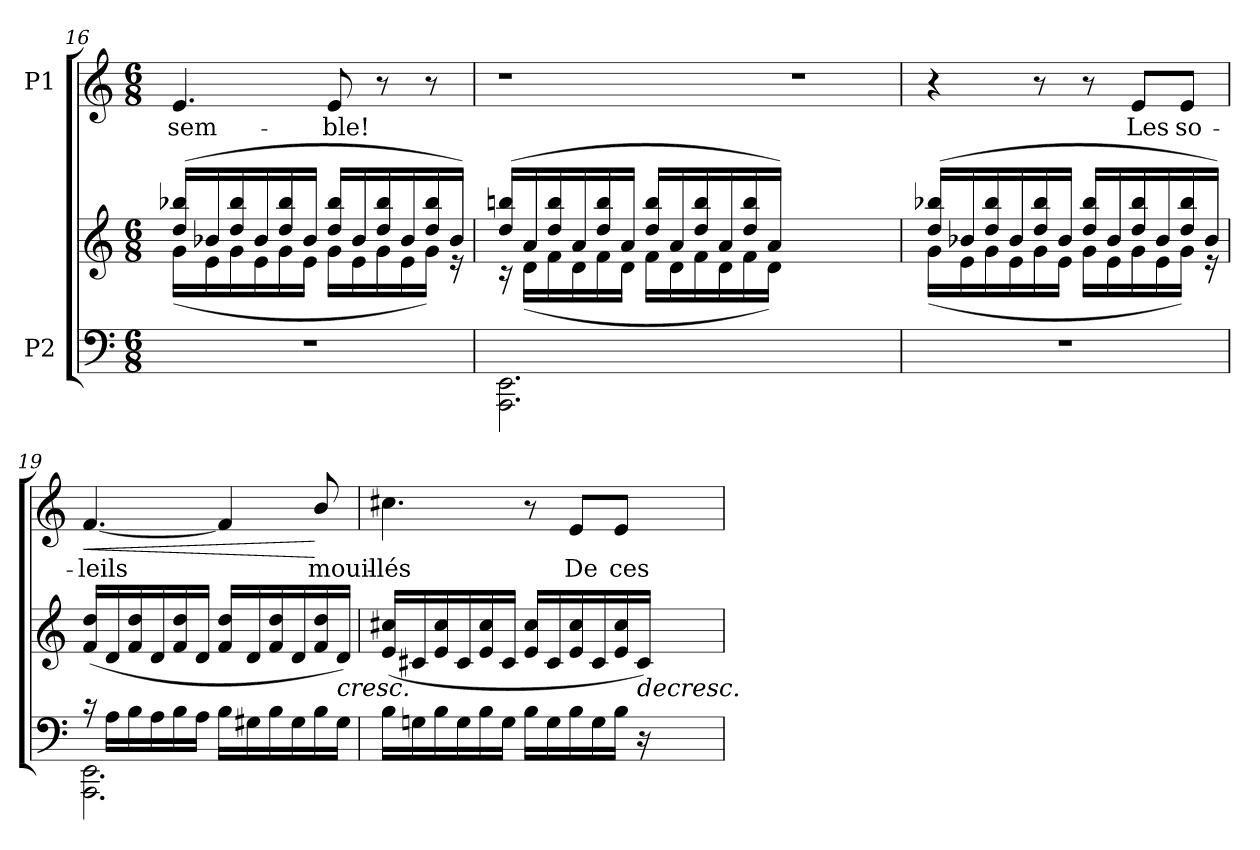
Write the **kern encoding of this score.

**kern	**kern	**dynam	**kern	**text	**dynam
*part2	*part2	*part2	*part1	*part1	*part1
*staff3	*staff2	*staff2/3	*staff1	*staff1	*staff1
*I"P2	*	*	*I"P1	*	*
*clefF4	*clefG2	*	*clefG2	*	*
*k[]	*k[]	*	*k[]	*	*
*C:	*C:	*	*C:	*	*
*M6/8	*M6/8	*	*M6/8	*	*
=16	=16	=16	=16	=16	=16
!LO:N:vis=1	!	!	!	!	!
*	*^	*	*	*	*
!	!	!	!	!	!LO:LY:b:color=#000000	!
2.r	(16ddi/ 16bb-XiLL	(16gi\LL	.	4.ei/	-sem-	.
.	16b-Xi/	16ei\	.	.	.	.
.	16ddi/ 16bb-i	16gi\	.	.	.	.
.	16b-i/	16ei\	.	.	.	.
.	16ddi/ 16bb-i	16gi\	.	.	.	.
.	16b-i/JJ	16ei\JJ	.	.	.	.
!	!	!	!	!	!LO:LY:b:color=#000000	!
.	16ddi/ 16bb-iLL	16gi\LL	.	8ei/	-ble!	.
.	16b-i/	16ei\	.	.	.	.
.	16ddi/ 16bb-i	16gi\	.	8r	.	.
.	16b-i/	16ei\	.	.	.	.
.	16ddi/ 16bb-i	16gi\JJ)	.	8r	.	.
.	16b-i/JJ)	16r	.	.	.	.
!!LO:PB:g=z
=17	=17	=17	=17	=17	=17	=17
!	!	!	!	!LO:N:vis=1	!	!
2.AAAi\ 2.EEi	(16ddi/ 16bbniLL	16r	.	2.r	.	.
.	16ai/	(16di\LL	.	.	.	.
.	16ddi/ 16bbi	16fi\	.	.	.	.
.	16ai/	16di\	.	.	.	.
.	16ddi/ 16bbi	16fi\	.	.	.	.
.	16ai/JJ	16di\JJ	.	.	.	.
.	16ddi/ 16bbiLL	16fi\LL	.	.	.	.
.	16ai/	16di\	.	.	.	.
.	16ddi/ 16bbi	16fi\	.	.	.	.
.	16ai/	16di\	.	.	.	.
.	16ddi/ 16bbi	16fi\	.	.	.	.
.	16ai/JJ)	16di\JJ)	.	.	.	.
!	!	!	!	!LO:N:vis=1	!	!
2.ryy	2.ryy	2.ryy	.	2.r	.	.
=18	=18	=18	=18	=18	=18	=18
!LO:N:vis=1	!	!	!	!	!	!
2.r	(16ddi/ 16bb-XiLL	(16gi\LL	.	4r	.	.
.	16b-Xi/	16ei\	.	.	.	.
.	16ddi/ 16bb-i	16gi\	.	.	.	.
.	16b-i/	16ei\	.	.	.	.
.	16ddi/ 16bb-i	16gi\	.	8r	.	.
.	16b-i/JJ	16ei\JJ	.	.	.	.
.	16ddi/ 16bb-iLL	16gi\LL	.	8r	.	.
.	16b-i/	16ei\	.	.	.	.
!	!	!	!	!	!LO:LY:b:color=#000000	!
.	16ddi/ 16bb-i	16gi\	.	8ei/L	Les	.
.	16b-i/	16ei\	.	.	.	.
!	!	!	!	!	!LO:LY:b:color=#000000	!
.	16ddi/ 16bb-i	16gi\JJ)	.	8ei/J	so-	.
.	16b-i/JJ)	16r	.	.	.	.
*	*v	*v	*	*	*	*
=19	=19	=19	=19	=19	=19
*^	*	*	*	*	*
*	*	*^	*	*	*	*
!	!	!	!	!	!	!LO:LY:b:color=#000000	!LO:HP:b
*	*	*v	*v	*	*	*	*
16r	2.AAAi\ 2.EEi	(16fi/ 16ddiLL	.	[4.fi/	-leils	<
16Ai\LL	.	16di/	[	.	.	.
16Bi\	.	16fi/ 16ddi	.	.	.	.
16Ai\	.	16di/	.	.	.	.
16Bi\	.	16fi/ 16ddi	.	.	.	.
16Ai\JJ	.	16di/JJ	.	.	.	.
16Bi\LL	.	16fi/ 16ddiLL	.	4fi/]	.	.
16G#Xi\	.	16di/	.	.	.	.
16Bi\	.	16fi/ 16ddi	.	.	.	.
16G#i\	.	16di/	.	.	.	.
!	!	!	!	!	!LO:LY:b:color=#000000	!
16Bi\	.	16fi/ 16ddi	.	8bi/	mouil-	[
!	!	!	!LO:HP:b	!	!	!
16G#i\JJ	.	16di/JJ)	<	.	.	.
*v	*v	*	*	*	*	*
=20	=20	=20	=20	=20	=20
!	!	!	!	!LO:LY:b:color=#000000	!
16Bi\LL	(16ei/ 16cc#XiLL	.	4.cc#Xi\	-lés	.
16Gni\	16c#Xi/	]	.	.	.
16Bi\	16ei/ 16cc#i	.	.	.	.
16Gi\	16c#i/	.	.	.	.
16Bi\	16ei/ 16cc#i	.	.	.	.
16Gi\JJ	16c#i/JJ	.	.	.	.
16Bi\LL	16ei/ 16cc#iLL	.	8r	.	.
16Gi\	16c#i/	.	.	.	.
!	!	!	!	!LO:LY:b:color=#000000	!
16Bi\	16ei/ 16cc#i	.	8ei/L	De	.
16Gi\	16c#i/	.	.	.	.
!	!	!	!	!LO:LY:b:color=#000000	!
16Bi\JJ	16ei/ 16cc#i	.	8ei/J	ces	.
!	!	!LO:HP:b	!	!	!
16r	16c#i/JJ)	>	.	.	.
=	=	=	=	=	=
*-	*-	*-	*-	*-	*-
